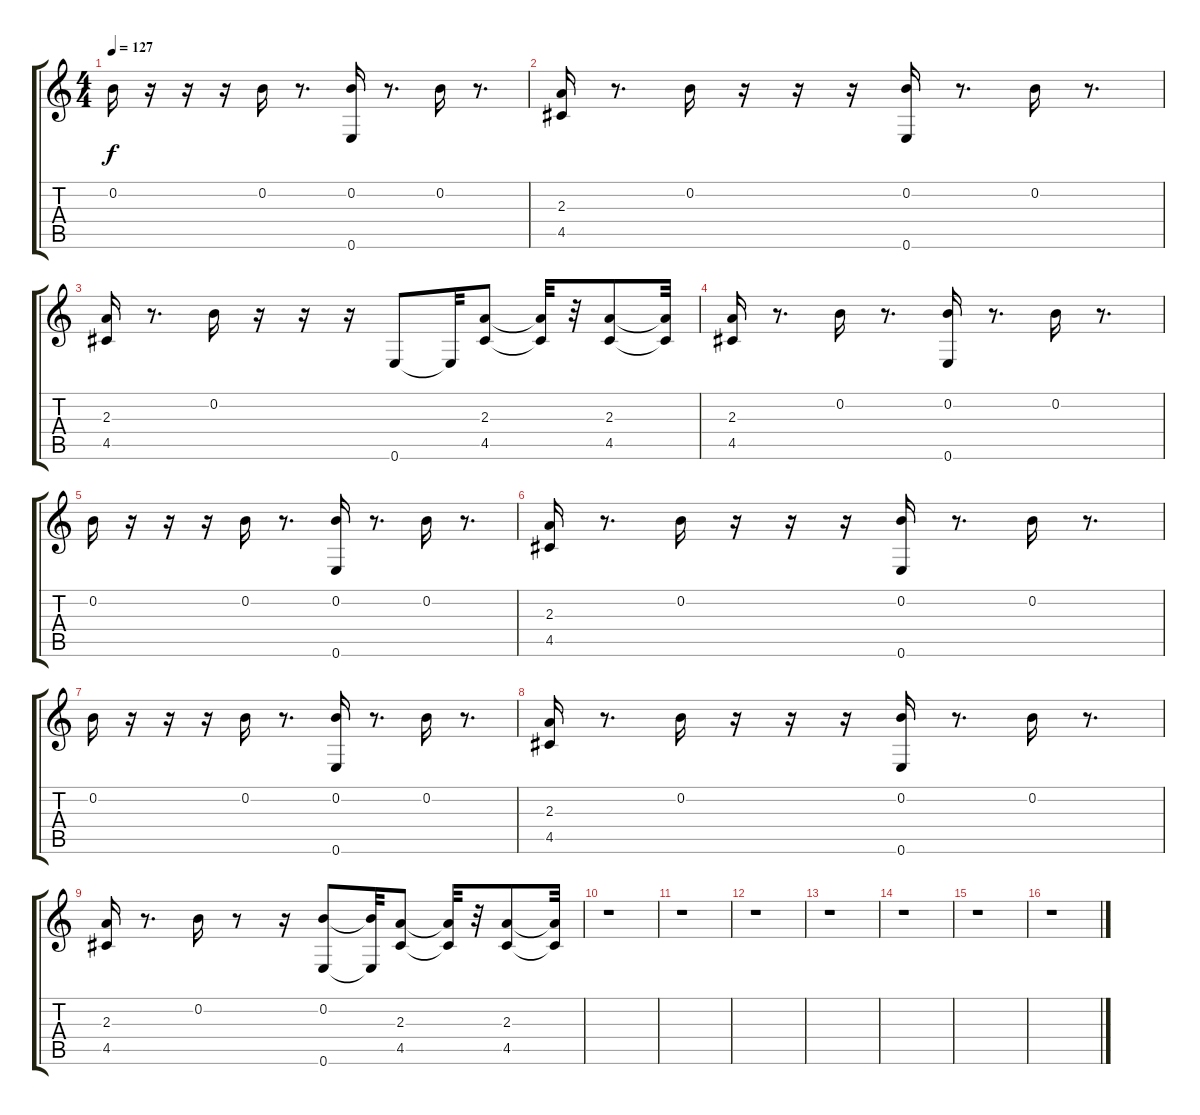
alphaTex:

\track "" {instrument acousticguitarnylon}
\staff {score tabs}
\tuning (E4 B3 G3 D3 A2 E2) {hide}
\ts (4 4)
\tempo 127
\clef g2
\ks c
0.2.16{dy f} r.16 r.16 r.16 0.2.16 r.8{d} (0.2 0.6).16 r.8{d} 0.2.16 r.8{d} |
(2.3 4.5).16 r.8{d} 0.2.16 r.16 r.16 r.16 (0.2 0.6).16 r.8{d} 0.2.16 r.8{d} |
(2.3 4.5).16 r.8{d} 0.2.16 r.16 r.16 r.16 0.6.8 0.6{t}.32 (2.3 4.5).8 (2.3{t} 4.5{t}).32 r.32 (2.3 4.5).8 (2.3{t} 4.5{t}).32 |
(2.3 4.5).16 r.8{d} 0.2.16 r.8{d} (0.2 0.6).16 r.8{d} 0.2.16 r.8{d} |
0.2.16 r.16 r.16 r.16 0.2.16 r.8{d} (0.2 0.6).16 r.8{d} 0.2.16 r.8{d} |
(2.3 4.5).16 r.8{d} 0.2.16 r.16 r.16 r.16 (0.2 0.6).16 r.8{d} 0.2.16 r.8{d} |
0.2.16 r.16 r.16 r.16 0.2.16 r.8{d} (0.2 0.6).16 r.8{d} 0.2.16 r.8{d} |
(2.3 4.5).16 r.8{d} 0.2.16 r.16 r.16 r.16 (0.2 0.6).16 r.8{d} 0.2.16 r.8{d} |
(2.3 4.5).16 r.8{d} 0.2.16 r.8 r.16 (0.2 0.6).8 (0.2{t} 0.6{t}).32 (2.3 4.5).8 (2.3{t} 4.5{t}).32 r.32 (2.3 4.5).8 (2.3{t} 4.5{t}).32 |
r.1 |
r.1 |
r.1 |
r.1 |
r.1 |
r.1 |
r.1
